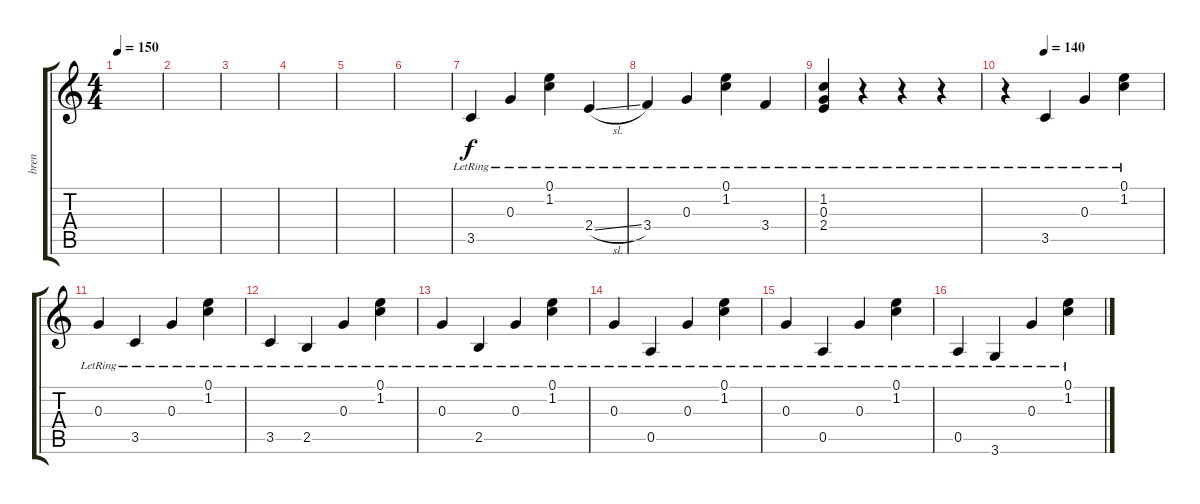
\track ("bren" "bren") {instrument acousticguitarnylon}
\staff {score tabs}
\tuning (E4 B3 G3 D3 A2 E2) {hide}
\ts (4 4)
\tempo 150
\clef g2
\ks c
|
|
|
|
|
|
3.5{lr}.4 0.3{lr}.4 (0.1{lr} 1.2{lr}).4 2.4{sl lr}.4 |
3.4{lr}.4 0.3{lr}.4 (0.1{lr} 1.2{lr}).4 3.4{lr}.4 |
(1.2{lr} 0.3{lr} 2.4{lr}).4 r.4 r.4 r.4 |
\tempo (140 0.25)
r.4 3.5{lr}.4 0.3{lr}.4 (0.1{lr} 1.2{lr}).4 |
0.3{lr}.4 3.5{lr}.4 0.3{lr}.4 (0.1{lr} 1.2{lr}).4 |
3.5{lr}.4 2.5{lr}.4 0.3{lr}.4 (0.1{lr} 1.2{lr}).4 |
0.3{lr}.4 2.5{lr}.4 0.3{lr}.4 (0.1{lr} 1.2{lr}).4 |
0.3{lr}.4 0.5{lr}.4 0.3{lr}.4 (0.1{lr} 1.2{lr}).4 |
0.3{lr}.4 0.5{lr}.4 0.3{lr}.4 (0.1{lr} 1.2{lr}).4 |
0.5{lr}.4 3.6{lr}.4 0.3{lr}.4 (0.1{lr} 1.2{lr}).4
